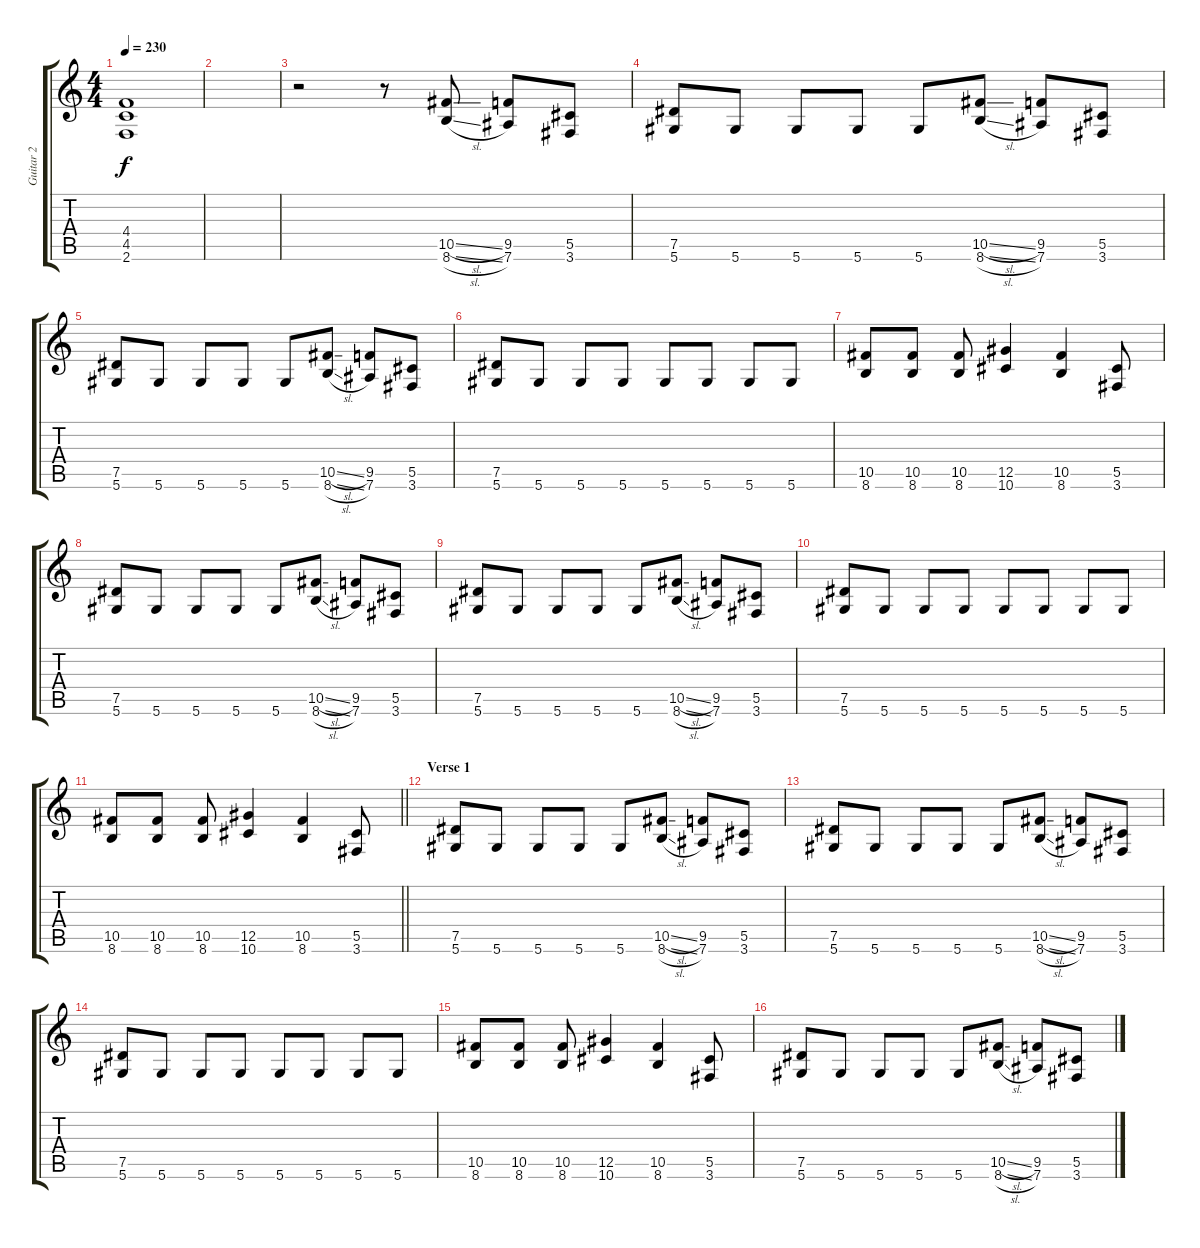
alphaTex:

\track ("Guitar 2" "Guitar 2") {instrument distortionguitar}
\staff {score tabs}
\tuning (Eb4 Bb3 Gb3 Db3 Ab2 Eb2) {hide}
\ts (4 4)
\tempo 230
\clef g2
\ks c
(4.4{t} 4.5{t} 2.6{t}).1{dy f} |
|
r.2 r.8 (10.5{sl} 8.6{sl}).8 (9.5 7.6).8 (5.5 3.6).8 |
(7.5 5.6).8 5.6.8 5.6.8 5.6.8 5.6.8 (10.5{sl} 8.6{sl}).8 (9.5 7.6).8 (5.5 3.6).8 |
(7.5 5.6).8 5.6.8 5.6.8 5.6.8 5.6.8 (10.5{sl} 8.6{sl}).8 (9.5 7.6).8 (5.5 3.6).8 |
(7.5 5.6).8 5.6.8 5.6.8 5.6.8 5.6.8 5.6.8 5.6.8 5.6.8 |
(10.5 8.6).8 (10.5 8.6).8 (10.5 8.6).8 (12.5 10.6).4 (10.5 8.6).4 (5.5 3.6).8 |
(7.5 5.6).8 5.6.8 5.6.8 5.6.8 5.6.8 (10.5{sl} 8.6{sl}).8 (9.5 7.6).8 (5.5 3.6).8 |
(7.5 5.6).8 5.6.8 5.6.8 5.6.8 5.6.8 (10.5{sl} 8.6{sl}).8 (9.5 7.6).8 (5.5 3.6).8 |
(7.5 5.6).8 5.6.8 5.6.8 5.6.8 5.6.8 5.6.8 5.6.8 5.6.8 |
\barLineRight lightlight
(10.5 8.6).8 (10.5 8.6).8 (10.5 8.6).8 (12.5 10.6).4 (10.5 8.6).4 (5.5 3.6).8 |
\section ("" "Verse 1")
(7.5 5.6).8 5.6.8 5.6.8 5.6.8 5.6.8 (10.5{sl} 8.6{sl}).8 (9.5 7.6).8 (5.5 3.6).8 |
(7.5 5.6).8 5.6.8 5.6.8 5.6.8 5.6.8 (10.5{sl} 8.6{sl}).8 (9.5 7.6).8 (5.5 3.6).8 |
(7.5 5.6).8 5.6.8 5.6.8 5.6.8 5.6.8 5.6.8 5.6.8 5.6.8 |
(10.5 8.6).8 (10.5 8.6).8 (10.5 8.6).8 (12.5 10.6).4 (10.5 8.6).4 (5.5 3.6).8 |
(7.5 5.6).8 5.6.8 5.6.8 5.6.8 5.6.8 (10.5{sl} 8.6{sl}).8 (9.5 7.6).8 (5.5 3.6).8
